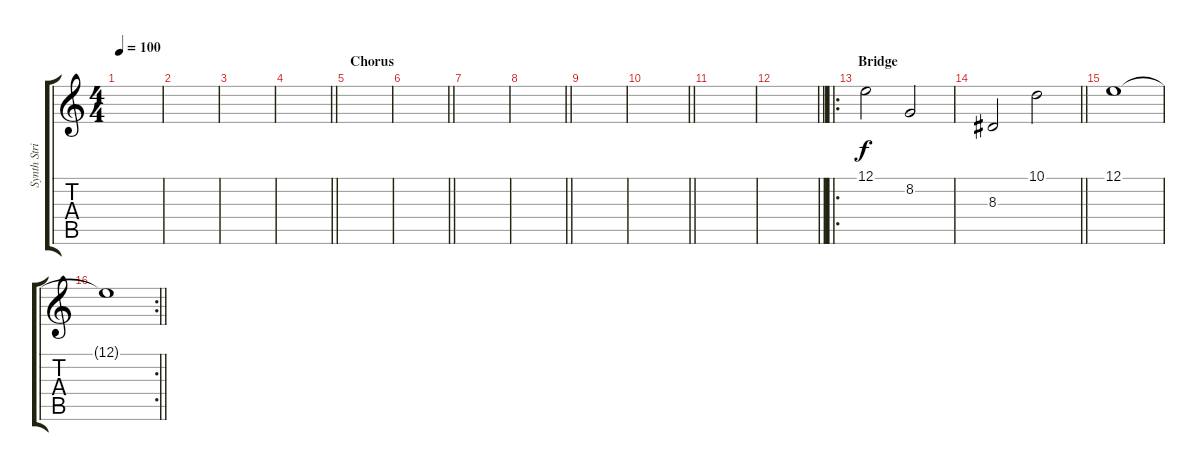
\track ("Synth Strings" "Synth Stri") {instrument synthstrings1}
\staff {score tabs}
\tuning (E4 B3 G3 D3 A2 E2) {hide}
\ts (4 4)
\tempo 100
\clef g2
\ks c
|
|
|
\barLineRight lightlight
|
\section ("" "Chorus")
|
\barLineRight lightlight
|
|
\barLineRight lightlight
|
|
\barLineRight lightlight
|
|
\barLineRight lightlight
|
\ro
\section ("" "Bridge")
12.1.2 8.2.2 |
\barLineRight lightlight
8.3.2 10.1.2 |
12.1.1 |
\rc 2
\barLineRight lightlight
12.1{t}.1
